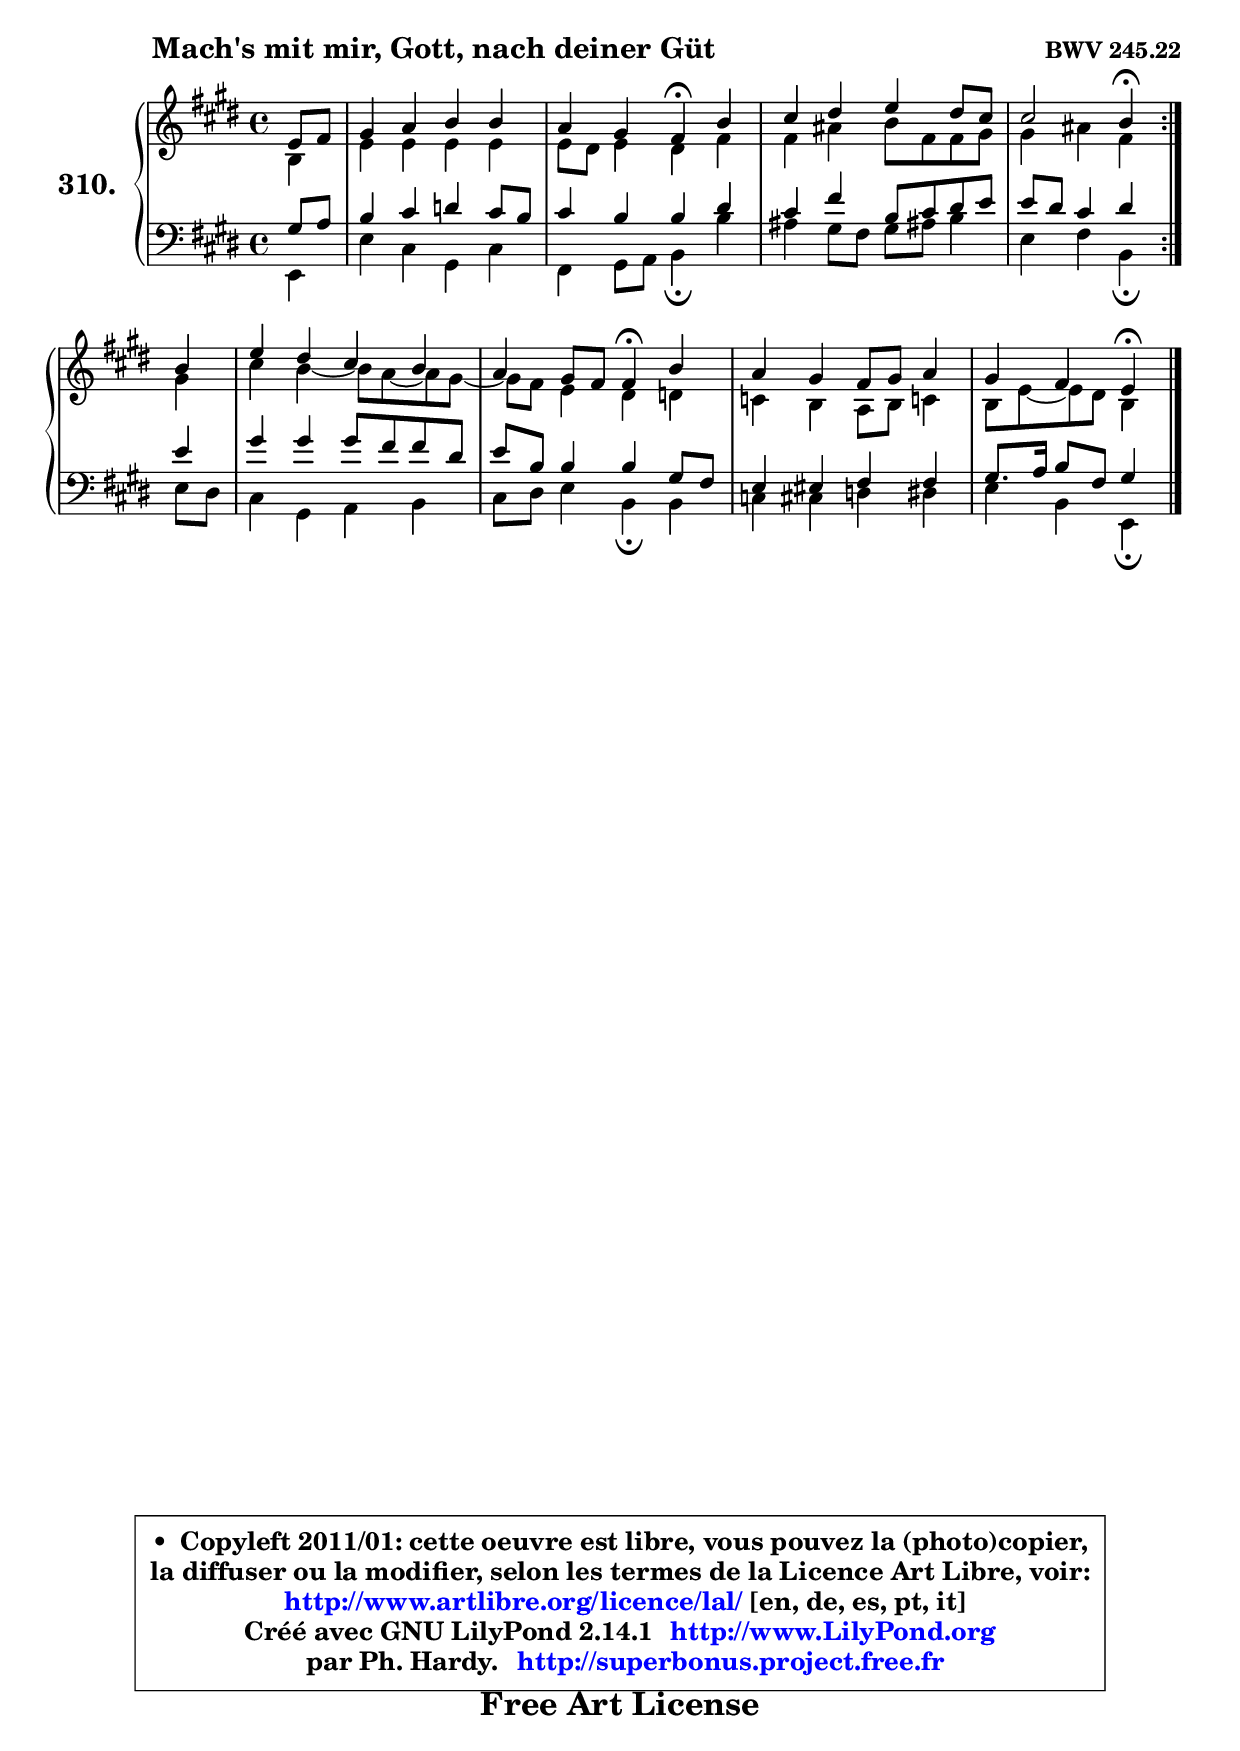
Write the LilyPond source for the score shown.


\version "2.14.1"

    \paper {
%	system-system-spacing #'padding = #0.1
%	score-system-spacing #'padding = #0.1
%	ragged-bottom = ##f
%	ragged-last-bottom = ##f
	}

    \header {
      opus = \markup { \bold "BWV 245.22" }
      piece = \markup { \hspace #9 \fontsize #2 \bold "Mach's mit mir, Gott, nach deiner Güt" }
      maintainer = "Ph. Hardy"
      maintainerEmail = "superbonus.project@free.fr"
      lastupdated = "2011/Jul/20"
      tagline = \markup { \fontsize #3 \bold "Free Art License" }
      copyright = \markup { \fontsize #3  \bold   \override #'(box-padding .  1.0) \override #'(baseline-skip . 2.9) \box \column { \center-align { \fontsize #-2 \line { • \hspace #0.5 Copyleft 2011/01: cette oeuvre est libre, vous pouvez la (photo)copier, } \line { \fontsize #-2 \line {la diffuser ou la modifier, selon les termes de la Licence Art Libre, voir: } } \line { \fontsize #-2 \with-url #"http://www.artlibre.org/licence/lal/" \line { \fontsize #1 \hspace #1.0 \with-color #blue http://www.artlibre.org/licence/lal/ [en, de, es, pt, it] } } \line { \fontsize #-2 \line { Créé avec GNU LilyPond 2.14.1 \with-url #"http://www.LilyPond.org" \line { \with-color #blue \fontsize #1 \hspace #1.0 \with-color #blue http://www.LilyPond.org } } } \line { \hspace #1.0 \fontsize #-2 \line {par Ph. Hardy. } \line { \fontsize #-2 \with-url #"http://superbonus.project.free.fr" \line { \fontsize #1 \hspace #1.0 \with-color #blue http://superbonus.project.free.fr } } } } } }

	  }

  guidemidi = {
	\repeat volta 2 {
        r4 |
        R1 |
        r2 \tempo 4 = 30 r4 \tempo 4 = 78 r4 |
        R1 |
        r2 \tempo 4 = 30 r4 \tempo 4 = 78 } %fin du repeat
        r4 |
        R1 |
        r2 \tempo 4 = 30 r4 \tempo 4 = 78 r4 |
        R1 |
        r2 \tempo 4 = 30 r4 
	}

  upper = {
	\time 4/4
	\key e \major
	\clef treble
	\partial 4
	\voiceOne
	<< { 
	% SOPRANO
	\set Voice.midiInstrument = "acoustic grand"
	\relative c' {
	\repeat volta 2 {
        e8 fis |
        gis4 a b b |
        a4 gis fis\fermata b |
        cis4 dis e dis8 cis |
        cis2 b4\fermata } %fin du repeat
        b4 |
        e4 dis cis b |
        a4 gis8 fis fis4\fermata b |
        a4 gis fis8 gis a4 |
        gis4 fis e\fermata
        \bar "|."
	} % fin de relative
	}

	\context Voice="1" { \voiceTwo 
	% ALTO
	\set Voice.midiInstrument = "acoustic grand"
	\relative c' {
	\repeat volta 2 {
        b4 |
        e4 e e e |
        e8 dis e4 dis fis |
        fis4 ais b8 fis fis gis |
        gis4 ais fis } %fin du repeat
        gis4 |
        cis4 b4 ~ b8 a8 ~ a gis8 ~ |
        gis8 fis e4 dis d |
        c4 b a8 b c!4 |
        b8 e8 ~ e dis b4
        \bar "|."
	} % fin de relative
	\oneVoice
	} >>
	}

    lower = {
	\time 4/4
	\key e \major
	\clef bass
	\partial 4
	\voiceOne
	<< { 
	% TENOR
	\set Voice.midiInstrument = "acoustic grand"
	\relative c' {
	\repeat volta 2 {
        gis8 a |
        b4 cis d cis8 b |
        cis4 b b dis |
        cis4 fis b,8 cis dis e |
        e8 dis cis4 dis } %fin du repeat
        e4 |
        gis4 gis gis8 fis fis dis |
        e8 b b4 b gis8 fis |
        e4 eis fis fis |
        gis8. a16 b8 fis gis4
        \bar "|."
	} % fin de relative
	}
	\context Voice="1" { \voiceTwo 
	% BASS
	\set Voice.midiInstrument = "acoustic grand"
	\relative c {
	\repeat volta 2 {
        e,4 |
        e'4 cis gis cis |
        fis,4 gis8 a b4\fermata b' |
        ais4 gis8 fis gis ais! b4 |
        e,4 fis b,\fermata } %fin du repeat
        e8 dis |
        cis4 gis a b |
        cis8 dis e4 b\fermata b |
        c4 cis d dis |
        e4 b e,\fermata
        \bar "|."
	} % fin de relative
	\oneVoice
	} >>
	}


    \score { 

	\new PianoStaff <<
	\set PianoStaff.instrumentName = \markup { \bold \huge "310." }
	\new Staff = "upper" \upper
	\new Staff = "lower" \lower
	>>

    \layout {
%	ragged-last = ##f
	   }

         } % fin de score

  \score {
    \unfoldRepeats { << \guidemidi \upper \lower >> }
    \midi {
    \context {
     \Staff
      \remove "Staff_performer"
               }

     \context {
      \Voice
       \consists "Staff_performer"
                }

     \context { 
      \Score
      tempoWholesPerMinute = #(ly:make-moment 78 4)
		}
	    }
	}

